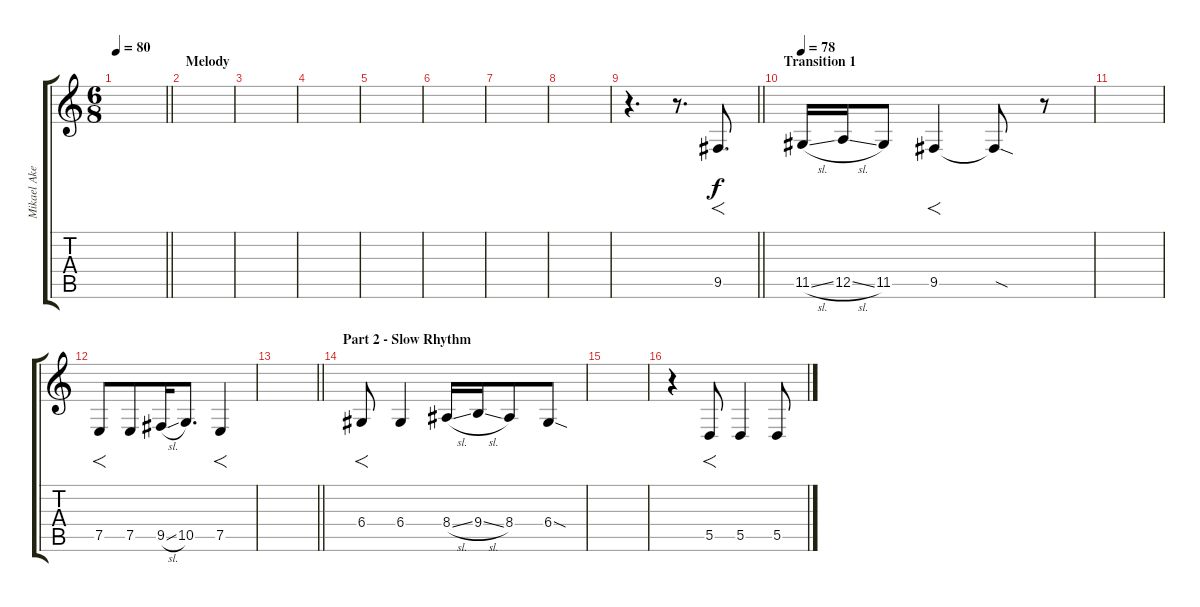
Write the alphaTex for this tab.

\track ("Mikael Akerfeldt" "Mikael Ake") {instrument oboe}
\staff {score tabs}
\tuning (E4 B3 G3 D3 A2 E2) {hide}
\ts (6 8)
\tempo 80
\clef g2
\barLineRight lightlight
\ks c
|
\section ("" "Melody")
|
|
|
|
|
|
|
\barLineRight lightlight
r.4{d volume 8} r.8{d} 9.5.8{f d} |
\section ("" "Transition 1")
\tempo 78
11.5{sl}.16 12.5{sl}.16 11.5.8 9.5.4{f} 9.5{sod t}.8 r.8 |
|
7.5.8{f} 7.5.8 9.5{sl}.16 10.5.8{d} 7.5.4{f} |
\barLineRight lightlight
|
\section ("" "Part 2 - Slow Rhythm")
6.4.8{f} 6.4.4 8.4{sl}.16 9.4{sl}.16 8.4.8 6.4{sod}.8 |
|
r.4 5.5.8{f} 5.5.4 5.5.8
